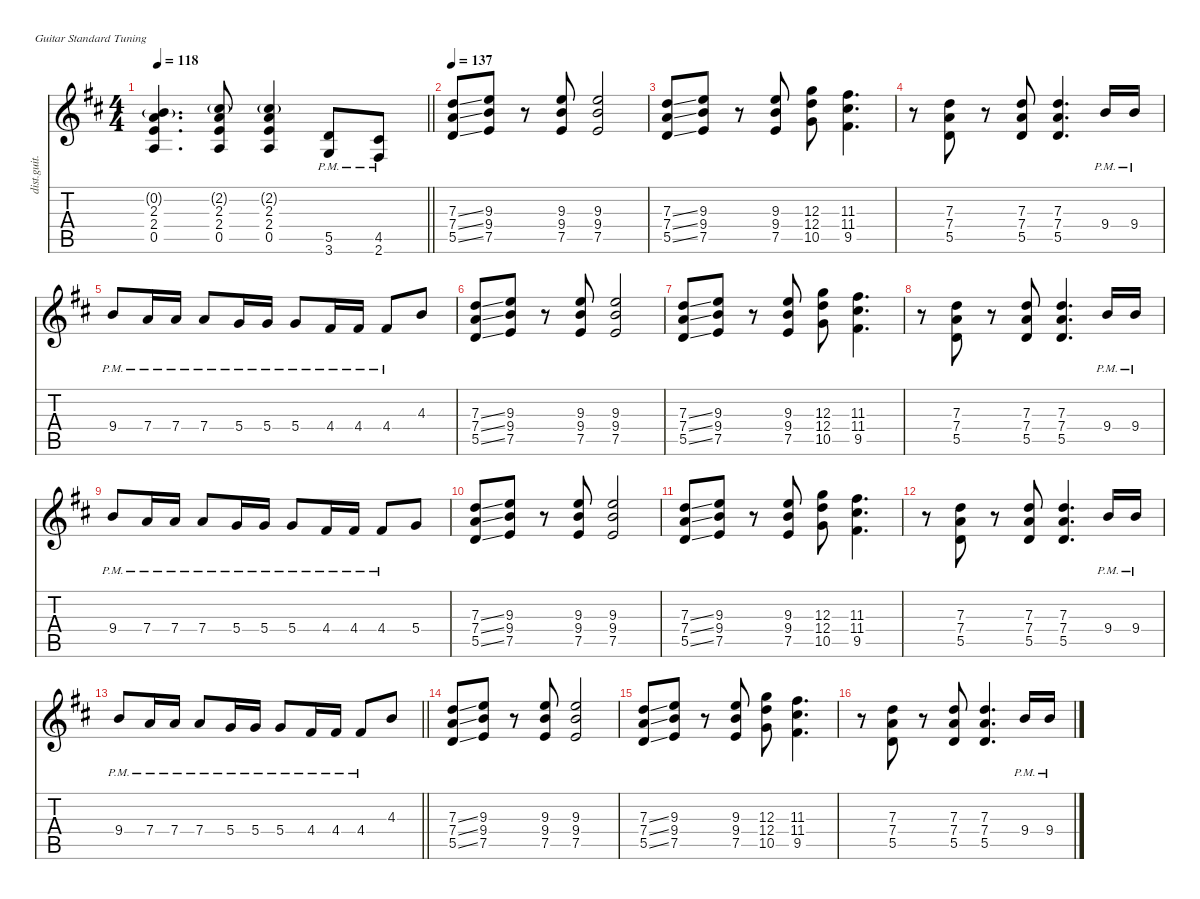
\defaultSystemsLayout 4
\hideDynamics
\bracketExtendMode nobrackets
\otherSystemsTrackNameOrientation horizontal
\track ("James - Rythme Distortion" "dist.guit.") {defaultSystemsLayout 4 instrument distortionguitar}
\staff {score tabs}
\tuning (E4 B3 G3 D3 A2 E2)
\ts (4 4)
\tempo 118
\clef g2
\barLineRight lightlight
\ks bminor
(0.2{g acc forcenatural} 2.3{acc forcenatural} 2.4{acc forcenatural} 0.5{acc forcenatural}).4{d dy f beam Up} (2.2{g acc #} 2.3{acc forcenatural} 2.4{acc forcenatural} 0.5{acc forcenatural}).8{beam Up} (2.2{g acc #} 2.3{acc forcenatural} 2.4{acc forcenatural} 0.5{acc forcenatural}).4{beam Up} (5.5{pm acc forcenatural} 3.6{pm acc forcenatural}).8{beam Up} (4.5{pm acc #} 2.6{pm acc #}).8{beam Up} |
\tempo 137
(7.3{ss acc forcenatural} 7.4{ss acc forcenatural} 5.5{ss acc forcenatural}).8{beam Up} (9.3{acc forcenatural} 9.4{acc forcenatural} 7.5{acc forcenatural}).8{beam Up} r.8{beam Up} (9.3{acc forcenatural} 9.4{acc forcenatural} 7.5{acc forcenatural}).8{beam Up} (9.3{acc forcenatural} 9.4{acc forcenatural} 7.5{acc forcenatural}).2{beam Up} |
(7.3{ss acc forcenatural} 7.4{ss acc forcenatural} 5.5{ss acc forcenatural}).8{beam Up} (9.3{acc forcenatural} 9.4{acc forcenatural} 7.5{acc forcenatural}).8{beam Up} r.8{beam Up} (9.3{acc forcenatural} 9.4{acc forcenatural} 7.5{acc forcenatural}).8{beam Up} (12.3{acc forcenatural} 12.4{acc forcenatural} 10.5{acc forcenatural}).8{beam Down} (11.3{acc #} 11.4{acc #} 9.5{acc #}).4{d beam Down} |
r.8{beam Down} (7.3{acc forcenatural} 7.4{acc forcenatural} 5.5{acc forcenatural}).8{beam Up} r.8{beam Up} (7.3{acc forcenatural} 7.4{acc forcenatural} 5.5{acc forcenatural}).8{beam Up} (7.3{acc forcenatural} 7.4{acc forcenatural} 5.5{acc forcenatural}).4{d beam Up} 9.4{pm acc forcenatural}.16{beam Up} 9.4{pm acc forcenatural}.16{beam Up} |
9.4{pm acc forcenatural}.8{beam Up} 7.4{pm acc forcenatural}.16{beam Up} 7.4{pm acc forcenatural}.16{beam Up} 7.4{pm acc forcenatural}.8{beam Up} 5.4{pm acc forcenatural}.16{beam Up} 5.4{pm acc forcenatural}.16{beam Up} 5.4{pm acc forcenatural}.8{beam Up} 4.4{pm acc #}.16{beam Up} 4.4{pm acc #}.16{beam Up} 4.4{pm acc #}.8{beam Up} 4.3{acc forcenatural}.8{beam Up} |
(7.3{ss acc forcenatural} 7.4{ss acc forcenatural} 5.5{ss acc forcenatural}).8{beam Up} (9.3{acc forcenatural} 9.4{acc forcenatural} 7.5{acc forcenatural}).8{beam Up} r.8{beam Up} (9.3{acc forcenatural} 9.4{acc forcenatural} 7.5{acc forcenatural}).8{beam Up} (9.3{acc forcenatural} 9.4{acc forcenatural} 7.5{acc forcenatural}).2{beam Up} |
(7.3{ss acc forcenatural} 7.4{ss acc forcenatural} 5.5{ss acc forcenatural}).8{beam Up} (9.3{acc forcenatural} 9.4{acc forcenatural} 7.5{acc forcenatural}).8{beam Up} r.8{beam Up} (9.3{acc forcenatural} 9.4{acc forcenatural} 7.5{acc forcenatural}).8{beam Up} (12.3{acc forcenatural} 12.4{acc forcenatural} 10.5{acc forcenatural}).8{beam Down} (11.3{acc #} 11.4{acc #} 9.5{acc #}).4{d beam Down} |
r.8{beam Down} (7.3{acc forcenatural} 7.4{acc forcenatural} 5.5{acc forcenatural}).8{beam Up} r.8{beam Up} (7.3{acc forcenatural} 7.4{acc forcenatural} 5.5{acc forcenatural}).8{beam Up} (7.3{acc forcenatural} 7.4{acc forcenatural} 5.5{acc forcenatural}).4{d beam Up} 9.4{pm acc forcenatural}.16{beam Up} 9.4{pm acc forcenatural}.16{beam Up} |
9.4{pm acc forcenatural}.8{beam Up} 7.4{pm acc forcenatural}.16{beam Up} 7.4{pm acc forcenatural}.16{beam Up} 7.4{pm acc forcenatural}.8{beam Up} 5.4{pm acc forcenatural}.16{beam Up} 5.4{pm acc forcenatural}.16{beam Up} 5.4{pm acc forcenatural}.8{beam Up} 4.4{pm acc #}.16{beam Up} 4.4{pm acc #}.16{beam Up} 4.4{pm acc #}.8{beam Up} 5.4{acc forcenatural}.8{beam Up} |
(7.3{ss acc forcenatural} 7.4{ss acc forcenatural} 5.5{ss acc forcenatural}).8{beam Up} (9.3{acc forcenatural} 9.4{acc forcenatural} 7.5{acc forcenatural}).8{beam Up} r.8{beam Up} (9.3{acc forcenatural} 9.4{acc forcenatural} 7.5{acc forcenatural}).8{beam Up} (9.3{acc forcenatural} 9.4{acc forcenatural} 7.5{acc forcenatural}).2{beam Up} |
(7.3{ss acc forcenatural} 7.4{ss acc forcenatural} 5.5{ss acc forcenatural}).8{beam Up} (9.3{acc forcenatural} 9.4{acc forcenatural} 7.5{acc forcenatural}).8{beam Up} r.8{beam Up} (9.3{acc forcenatural} 9.4{acc forcenatural} 7.5{acc forcenatural}).8{beam Up} (12.3{acc forcenatural} 12.4{acc forcenatural} 10.5{acc forcenatural}).8{beam Down} (11.3{acc #} 11.4{acc #} 9.5{acc #}).4{d beam Down} |
r.8{beam Down} (7.3{acc forcenatural} 7.4{acc forcenatural} 5.5{acc forcenatural}).8{beam Up} r.8{beam Up} (7.3{acc forcenatural} 7.4{acc forcenatural} 5.5{acc forcenatural}).8{beam Up} (7.3{acc forcenatural} 7.4{acc forcenatural} 5.5{acc forcenatural}).4{d beam Up} 9.4{pm acc forcenatural}.16{beam Up} 9.4{pm acc forcenatural}.16{beam Up} |
\barLineRight lightlight
9.4{pm acc forcenatural}.8{beam Up} 7.4{pm acc forcenatural}.16{beam Up} 7.4{pm acc forcenatural}.16{beam Up} 7.4{pm acc forcenatural}.8{beam Up} 5.4{pm acc forcenatural}.16{beam Up} 5.4{pm acc forcenatural}.16{beam Up} 5.4{pm acc forcenatural}.8{beam Up} 4.4{pm acc #}.16{beam Up} 4.4{pm acc #}.16{beam Up} 4.4{pm acc #}.8{beam Up} 4.3{acc forcenatural}.8{beam Up} |
(7.3{ss acc forcenatural} 7.4{ss acc forcenatural} 5.5{ss acc forcenatural}).8{beam Up} (9.3{acc forcenatural} 9.4{acc forcenatural} 7.5{acc forcenatural}).8{beam Up} r.8{beam Up} (9.3{acc forcenatural} 9.4{acc forcenatural} 7.5{acc forcenatural}).8{beam Up} (9.3{acc forcenatural} 9.4{acc forcenatural} 7.5{acc forcenatural}).2{beam Up} |
(7.3{ss acc forcenatural} 7.4{ss acc forcenatural} 5.5{ss acc forcenatural}).8{beam Up} (9.3{acc forcenatural} 9.4{acc forcenatural} 7.5{acc forcenatural}).8{beam Up} r.8{beam Up} (9.3{acc forcenatural} 9.4{acc forcenatural} 7.5{acc forcenatural}).8{beam Up} (12.3{acc forcenatural} 12.4{acc forcenatural} 10.5{acc forcenatural}).8{beam Down} (11.3{acc #} 11.4{acc #} 9.5{acc #}).4{d beam Down} |
r.8{beam Down} (7.3{acc forcenatural} 7.4{acc forcenatural} 5.5{acc forcenatural}).8{beam Up} r.8{beam Up} (7.3{acc forcenatural} 7.4{acc forcenatural} 5.5{acc forcenatural}).8{beam Up} (7.3{acc forcenatural} 7.4{acc forcenatural} 5.5{acc forcenatural}).4{d beam Up} 9.4{pm acc forcenatural}.16{beam Up} 9.4{pm acc forcenatural}.16{beam Up}
